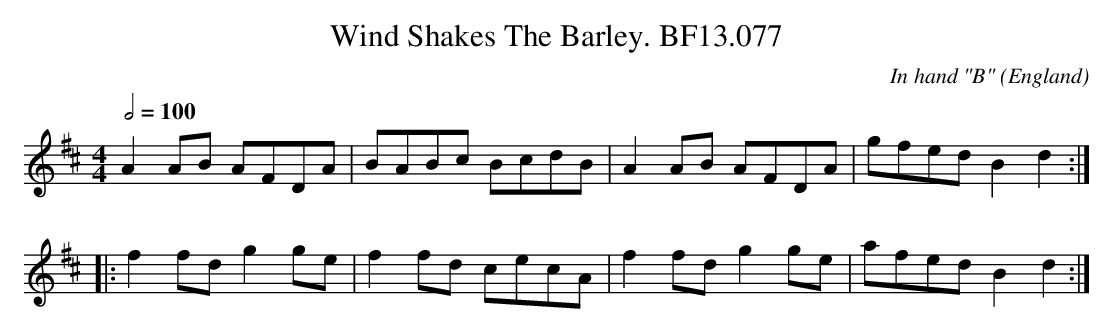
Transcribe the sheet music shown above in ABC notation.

X:1
T:Wind Shakes The Barley. BF13.077
C:In hand "B"
L:1/8
M:4/4
O:England
Q:1/2=100
K:D major
A2 AB AFDA | BABc BcdB | A2 AB AFDA | gfed B2 d2 :|!
|: f2 fd g2 ge | f2 fd cecA | f2 fd g2 ge | afed B2 d2 :|
